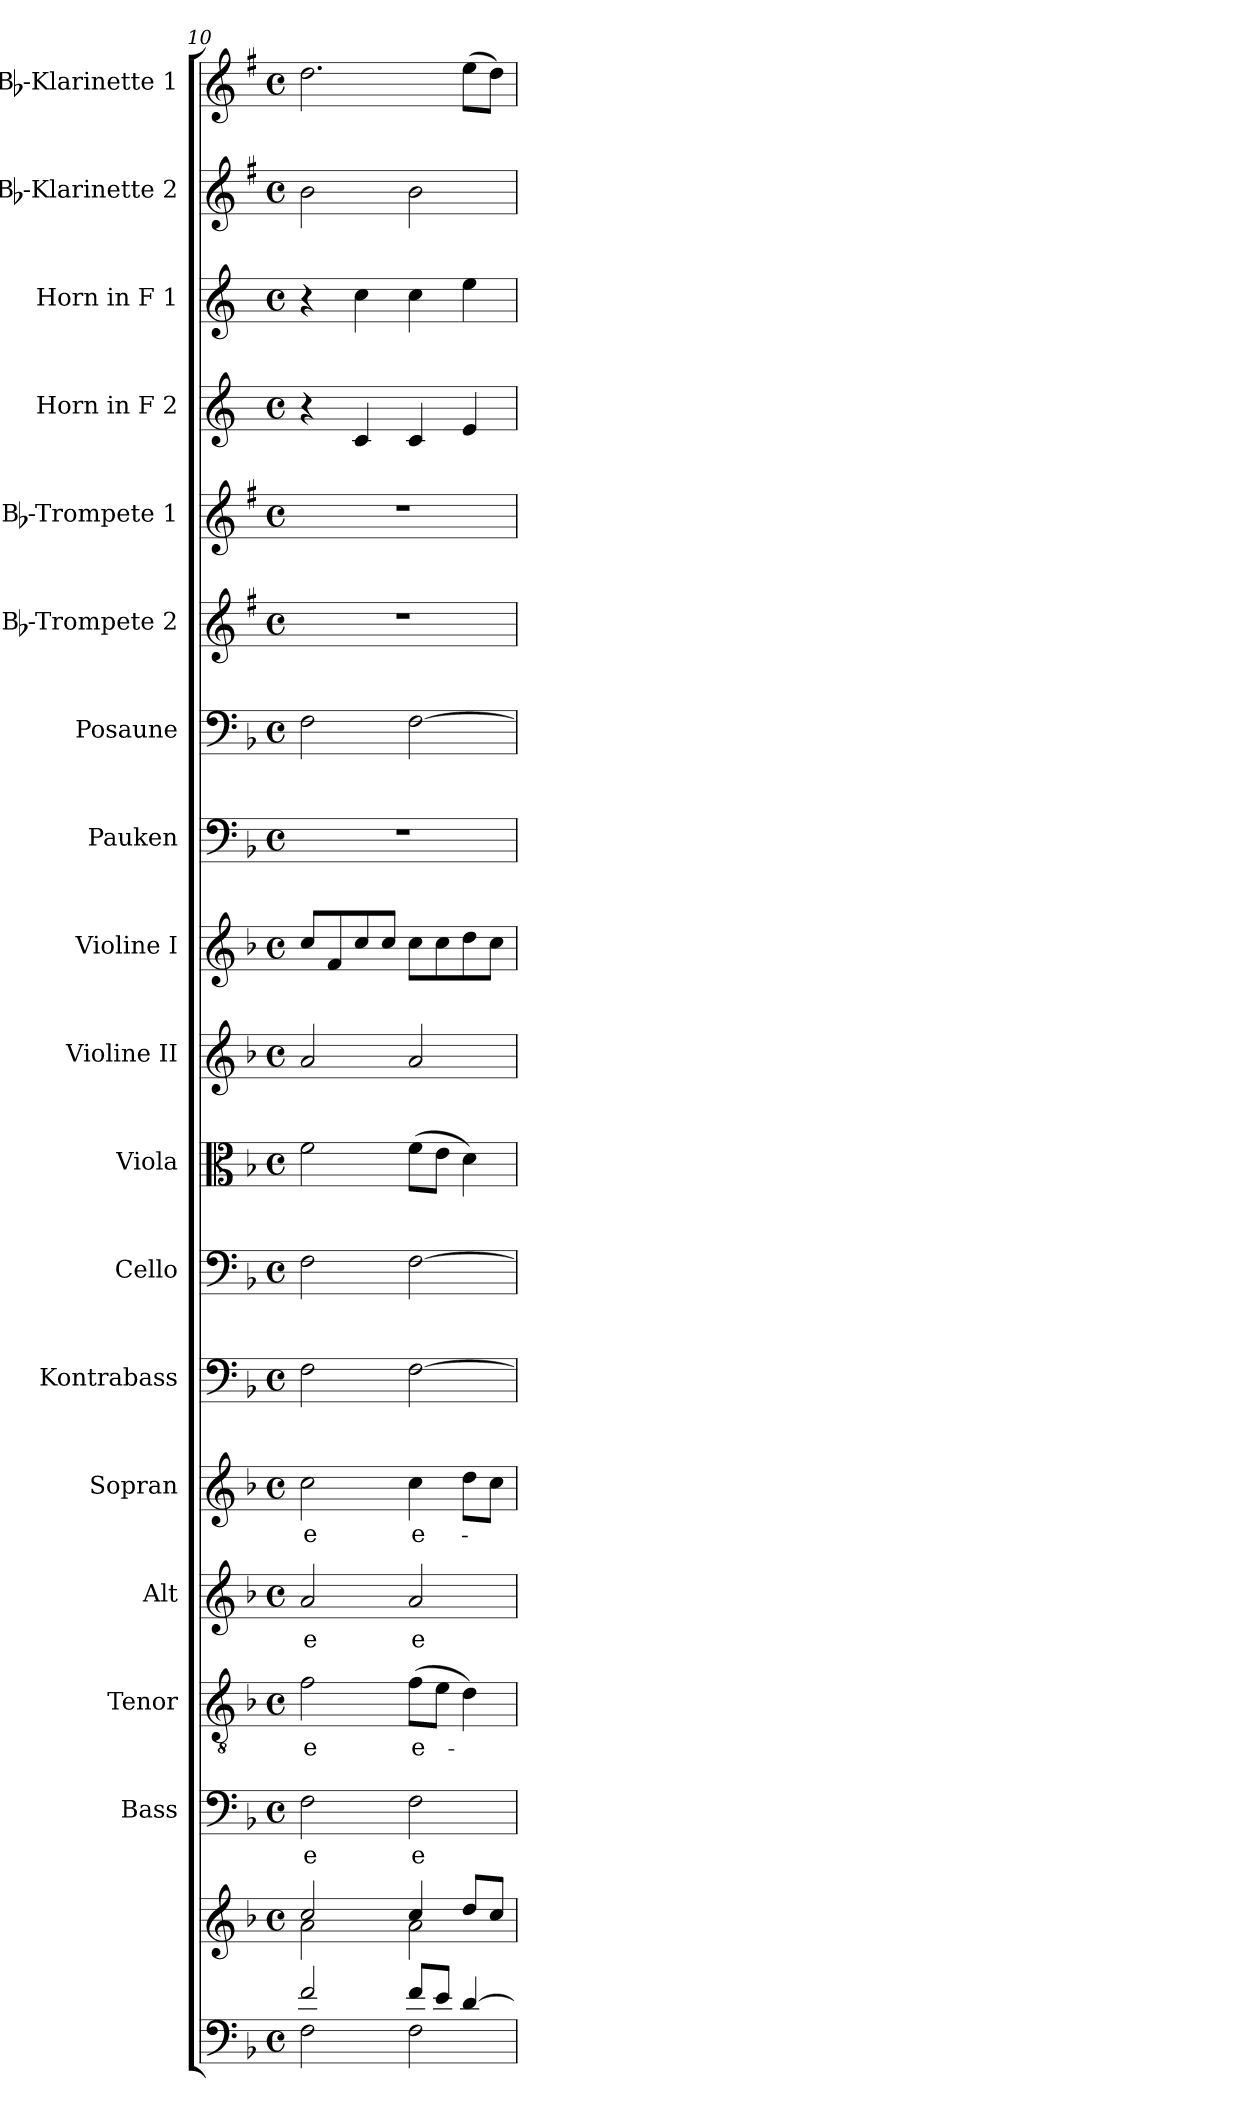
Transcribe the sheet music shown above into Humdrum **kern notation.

**kern	**kern	**kern	**text	**kern	**text	**kern	**text	**kern	**text	**kern	**kern	**kern	**kern	**kern	**kern	**kern	**kern	**kern	**kern	**kern	**kern	**kern
*part18	*part18	*part17	*part17	*part16	*part16	*part15	*part15	*part14	*part14	*part13	*part12	*part11	*part10	*part9	*part8	*part7	*part6	*part5	*part4	*part3	*part2	*part1
*staff19	*staff18	*staff17	*staff17	*staff16	*staff16	*staff15	*staff15	*staff14	*staff14	*staff13	*staff12	*staff11	*staff10	*staff9	*staff8	*staff7	*staff6	*staff5	*staff4	*staff3	*staff2	*staff1
*	*	*I"Bass	*	*I"Tenor	*	*I"Alt	*	*I"Sopran	*	*I"Kontrabass	*I"Cello	*I"Viola	*I"Violine II	*I"Violine I	*I"Pauken	*I"Posaune	*I"Bb-Trompete 2	*I"Bb-Trompete 1	*I"Horn in F 2	*I"Horn in F 1	*I"Bb-Klarinette 2	*I"Bb-Klarinette 1
*	*	*I'B.	*	*I'T.	*	*I'A.	*	*I'S.	*	*I'Kb.	*	*I'Vla.	*I'Vl. II	*I'Vl. I	*I'Pk.	*I'Pos.	*I'Bb Trp. 2	*I'Bb Trp. 1	*	*	*I'Bb Kl. 2	*I'Bb Kl. 1
*clefF4	*clefG2	*clefF4	*	*clefGv2	*	*clefG2	*	*clefG2	*	*clefF4	*clefF4	*clefC3	*clefG2	*clefG2	*clefF4	*clefF4	*clefG2	*clefG2	*clefG2	*clefG2	*clefG2	*clefG2
*	*	*	*	*	*	*	*	*	*	*ITrd7c12	*	*	*	*	*	*	*ITrd1c2	*ITrd1c2	*ITrd4c7	*ITrd4c7	*ITrd1c2	*ITrd1c2
*k[b-]	*k[b-]	*k[b-]	*	*k[b-]	*	*k[b-]	*	*k[b-]	*	*k[b-]	*k[b-]	*k[b-]	*k[b-]	*k[b-]	*k[b-]	*k[b-]	*k[b-]	*k[b-]	*k[b-]	*k[b-]	*k[b-]	*k[b-]
*F:	*F:	*F:	*	*F:	*	*F:	*	*F:	*	*F:	*F:	*F:	*F:	*F:	*F:	*F:	*F:	*F:	*F:	*F:	*F:	*F:
*M4/4	*M4/4	*M4/4	*	*M4/4	*	*M4/4	*	*M4/4	*	*M4/4	*M4/4	*M4/4	*M4/4	*M4/4	*M4/4	*M4/4	*M4/4	*M4/4	*M4/4	*M4/4	*M4/4	*M4/4
*met(c)	*met(c)	*met(c)	*	*met(c)	*	*met(c)	*	*met(c)	*	*met(c)	*met(c)	*met(c)	*met(c)	*met(c)	*met(c)	*met(c)	*met(c)	*met(c)	*met(c)	*met(c)	*met(c)	*met(c)
=10	=10	=10	=10	=10	=10	=10	=10	=10	=10	=10	=10	=10	=10	=10	=10	=10	=10	=10	=10	=10	=10	=10
*^	*^	*	*	*	*	*	*	*	*	*	*	*	*	*	*	*	*	*	*	*	*	*
!	!	!	!	!	!LO:LY:b	!	!LO:LY:b	!	!LO:LY:b	!	!LO:LY:b	!	!	!	!	!	!	!	!	!	!	!	!	!
2f/	2F\	2cc/	2a\	2F\	-e	2f\	-e	2a/	-e	2cc\	-e	2FF\	2F\	2f\	2a/	8cc/L	1r	2F\	1r	1r	4r	4r	2a\	2.cc\
.	.	.	.	.	.	.	.	.	.	.	.	.	.	.	.	8f/	.	.	.	.	.	.	.	.
.	.	.	.	.	.	.	.	.	.	.	.	.	.	.	.	8cc/	.	.	.	.	4F/	4f\	.	.
.	.	.	.	.	.	.	.	.	.	.	.	.	.	.	.	8cc/J	.	.	.	.	.	.	.	.
!	!	!	!	!	!LO:LY:b	!	!LO:LY:b	!	!LO:LY:b	!	!LO:LY:b	!	!	!	!	!	!	!	!	!	!	!	!	!
8f/L	2F\	4cc/	2a\	2F\	e-	(>8f\L	e-	2a/	e-	4cc\	e-	[2FF\	[2F\	(>8f\L	2a/	8cc\L	.	[2F\	.	.	4F/	4f\	2a\	.
8e/J	.	.	.	.	.	8e\J	.	.	.	.	.	.	.	8e\J	.	8cc\	.	.	.	.	.	.	.	.
[>4d/	.	8dd/L	.	.	.	4d\)	.	.	.	8dd\L	.	.	.	4d\)	.	8dd\	.	.	.	.	4A/	4a\	.	(>8dd\L
.	.	8cc/J	.	.	.	.	.	.	.	8cc\J	.	.	.	.	.	8cc\J	.	.	.	.	.	.	.	8cc\J)
*v	*v	*	*	*	*	*	*	*	*	*	*	*	*	*	*	*	*	*	*	*	*	*	*	*
*	*v	*v	*	*	*	*	*	*	*	*	*	*	*	*	*	*	*	*	*	*	*	*	*
=	=	=	=	=	=	=	=	=	=	=	=	=	=	=	=	=	=	=	=	=	=	=
*-	*-	*-	*-	*-	*-	*-	*-	*-	*-	*-	*-	*-	*-	*-	*-	*-	*-	*-	*-	*-	*-	*-
